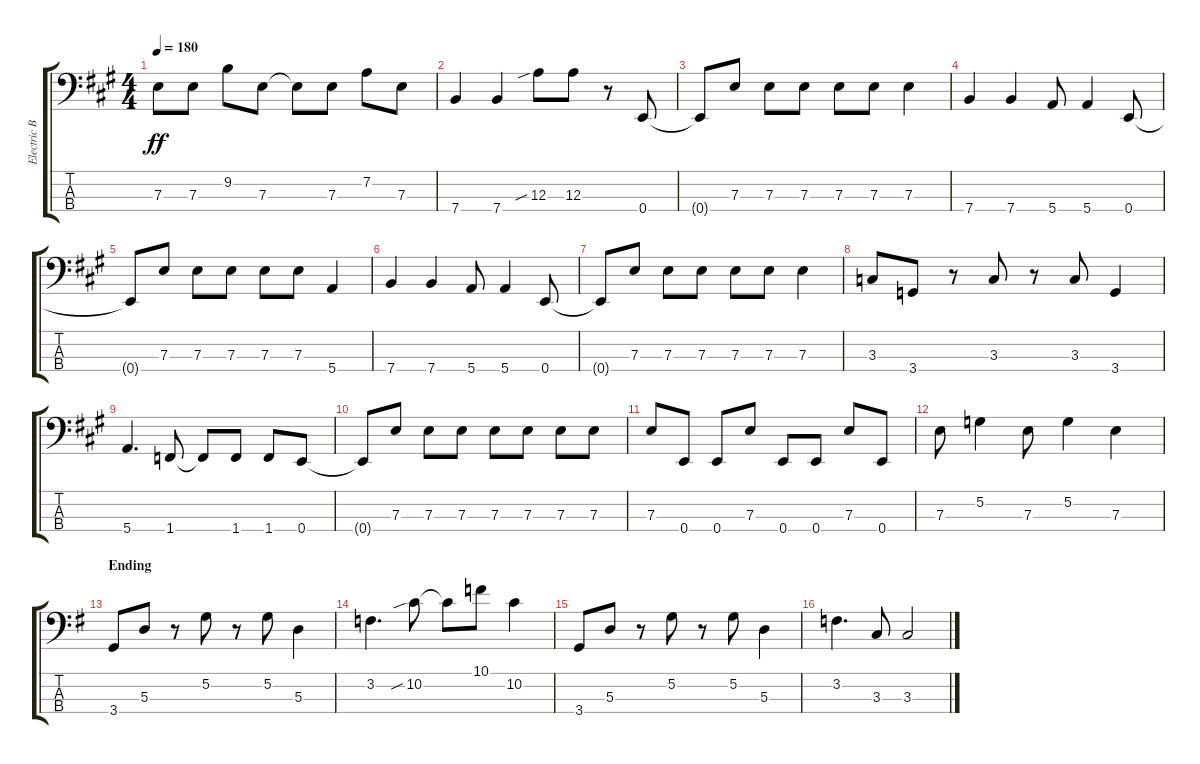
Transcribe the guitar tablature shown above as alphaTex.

\track ("Electric Bass" "Electric B") {instrument electricbassfinger}
\staff {score tabs}
\tuning (G2 D2 A1 E1) {hide}
\ts (4 4)
\tempo 180
\clef f4
\ks a
7.3{t}.8{dy ff} 7.3.8 9.2.8 7.3.8 7.3{t}.8 7.3.8 7.2.8 7.3.8 |
7.4.4 7.4.4 12.3{sib}.8 12.3.8 r.8 0.4.8 |
0.4{t}.8 7.3.8 7.3.8 7.3.8 7.3.8 7.3.8 7.3.4 |
7.4.4 7.4.4 5.4.8 5.4.4 0.4.8 |
0.4{t}.8 7.3.8 7.3.8 7.3.8 7.3.8 7.3.8 5.4.4 |
7.4.4 7.4.4 5.4.8 5.4.4 0.4.8 |
0.4{t}.8 7.3.8 7.3.8 7.3.8 7.3.8 7.3.8 7.3.4 |
3.3.8 3.4.8 r.8 3.3.8 r.8 3.3.8 3.4.4 |
5.4.4{d} 1.4.8 1.4{t}.8 1.4.8 1.4.8 0.4.8 |
0.4{t}.8 7.3.8 7.3.8 7.3.8 7.3.8 7.3.8 7.3.8 7.3.8 |
7.3.8 0.4.8 0.4.8 7.3.8 0.4.8 0.4.8 7.3.8 0.4.8 |
7.3.8 5.2.4 7.3.8 5.2.4 7.3.4 |
\section ("" "Ending")
\ks g
3.4.8 5.3.8 r.8 5.2.8 r.8 5.2.8 5.3.4 |
3.2.4{d} 10.2{sib}.8 10.2{t}.8 10.1.8 10.2.4 |
3.4.8 5.3.8 r.8 5.2.8 r.8 5.2.8 5.3.4 |
3.2.4{d} 3.3.8 3.3.2
